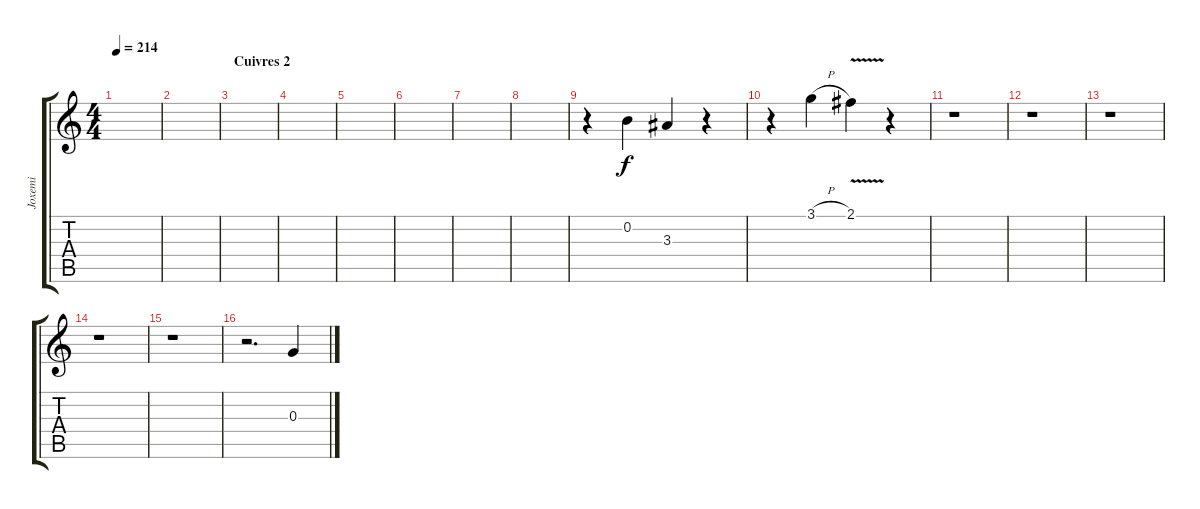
\track ("Joxemi" "Joxemi") {instrument overdrivenguitar}
\staff {score tabs}
\tuning (E4 B3 G3 D3 A2 E2) {hide}
\ts (4 4)
\tempo 214
\clef g2
\ks c
|
|
\section ("" "Cuivres 2")
|
|
|
|
|
|
r.4 0.2.4 3.3.4 r.4 |
r.4 3.1{h}.4 2.1{v}.4 r.4 |
r.1 |
r.1 |
r.1 |
r.1 |
r.1 |
r.2{d} 0.3.4
